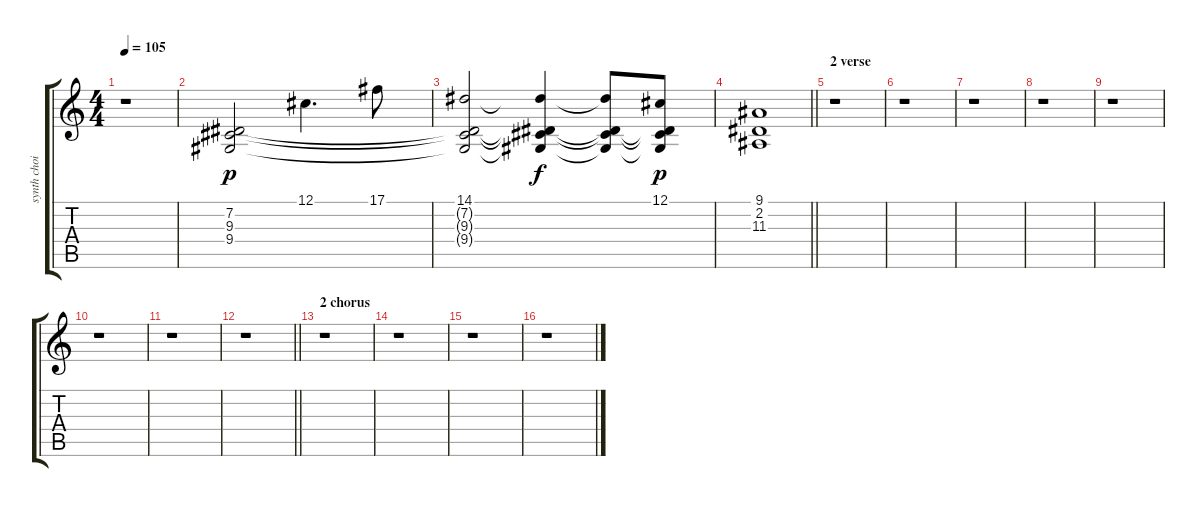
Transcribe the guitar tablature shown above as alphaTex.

\track ("synth choir" "synth choi") {instrument choiraahs}
\staff {score tabs}
\tuning (Db4 Ab3 E3 B2 Gb2 Db2) {hide}
\ts (4 4)
\tempo 105
\clef g2
\ks c
r.1{dy mp} |
(7.2 9.3 9.4).2{dy p} 12.1.4{d} 17.1.8 |
(14.1 7.2{t} 9.3{t} 9.4{t}).2 (14.1{t} 7.2{t} 9.3{t} 9.4{t}).4{dy f} (14.1{t} 7.2{t} 9.3{t} 9.4{t}).8 (12.1 7.2{t} 9.3{t} 9.4{t}).8{dy p} |
\barLineRight lightlight
(9.1 2.2 11.3).1 |
\section ("" "2 verse")
r.1 |
r.1 |
r.1 |
r.1 |
r.1 |
r.1 |
r.1 |
\barLineRight lightlight
r.1 |
\section ("" "2 chorus")
r.1 |
r.1 |
r.1 |
r.1
